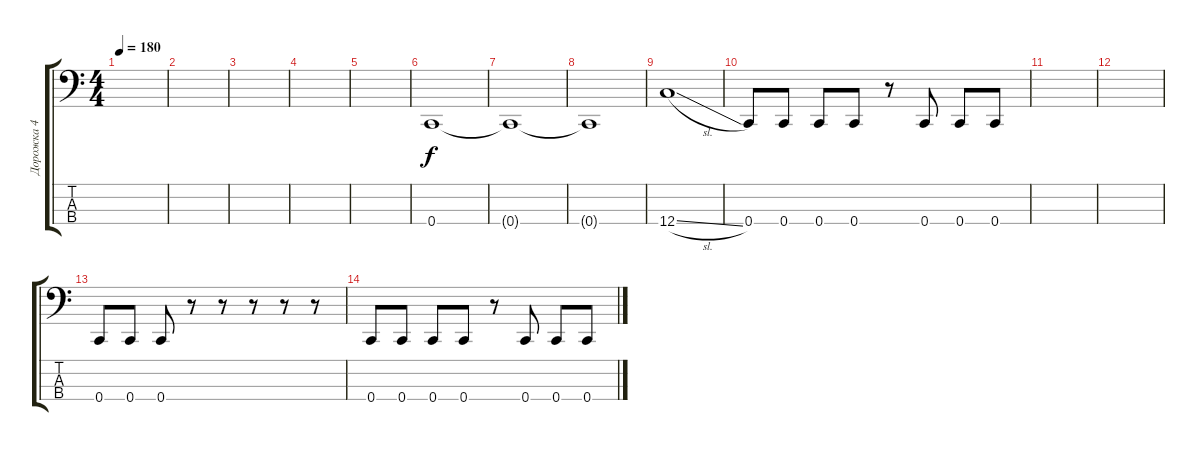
\track ("Дорожка 4" "Дорожка 4") {instrument electricbassfinger}
\staff {score tabs}
\tuning (F2 C2 G1 C1) {hide}
\ts (4 4)
\tempo 180
\clef f4
\ks c
|
|
|
|
|
0.4.1 |
0.4{t}.1 |
0.4{t}.1 |
12.4{sl}.1 |
0.4.8 0.4.8 0.4.8 0.4.8 r.8 0.4.8 0.4.8 0.4.8 |
|
|
0.4.8 0.4.8 0.4.8 r.8 r.8 r.8 r.8 r.8 |
0.4.8 0.4.8 0.4.8 0.4.8 r.8 0.4.8 0.4.8 0.4.8
